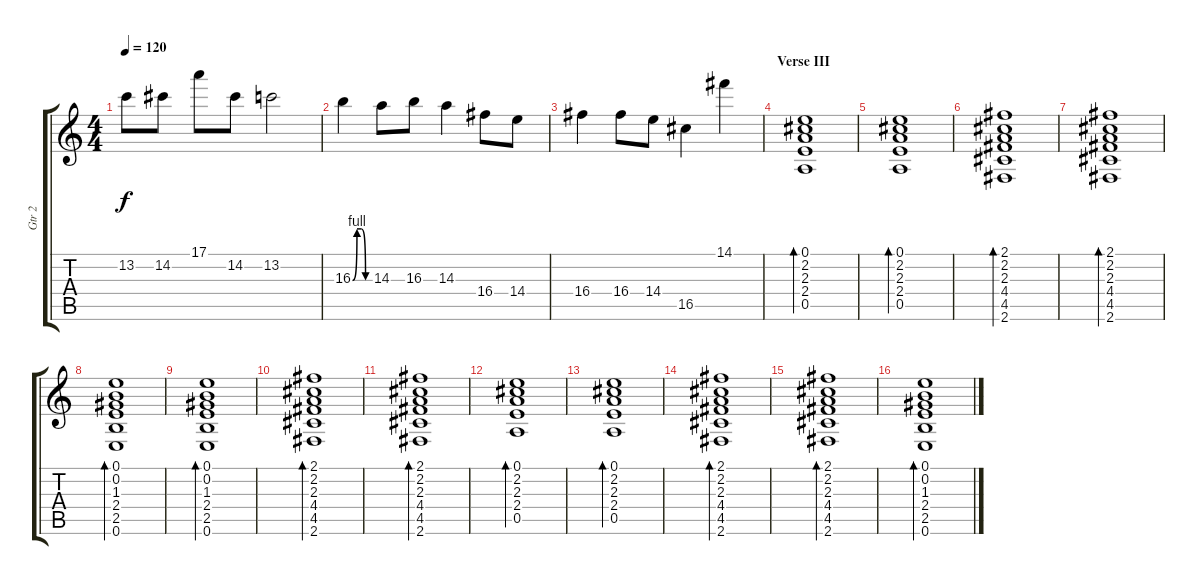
\track ("Gtr 2" "Gtr 2") {instrument electricguitarclean}
\staff {score tabs}
\tuning (E4 B3 G3 D3 A2 E2) {hide}
\ts (4 4)
\tempo 120
\clef g2
\ks c
13.2.8{dy f} 14.2.8 17.1.8 14.2.8 13.2.2 |
16.3{be (custom 0 0 15 4 30 4 45 0 60 0)}.4 14.3.8 16.3.8 14.3.4 16.4.8 14.4.8 |
16.4.4 16.4.8 14.4.8 16.5.4 14.1.4 |
\section ("" "Verse III")
(0.1 2.2 2.3 2.4 0.5).1{bd 240 volume 11 instrument electricguitarclean} |
(0.1 2.2 2.3 2.4 0.5).1{bd 240} |
(2.1 2.2 2.3 4.4 4.5 2.6).1{bd 240} |
(2.1 2.2 2.3 4.4 4.5 2.6).1{bd 240} |
(0.1 0.2 1.3 2.4 2.5 0.6).1{bd 240} |
(0.1 0.2 1.3 2.4 2.5 0.6).1{bd 240} |
(2.1 2.2 2.3 4.4 4.5 2.6).1{bd 240} |
(2.1 2.2 2.3 4.4 4.5 2.6).1{bd 240} |
(0.1 2.2 2.3 2.4 0.5).1{bd 240} |
(0.1 2.2 2.3 2.4 0.5).1{bd 240} |
(2.1 2.2 2.3 4.4 4.5 2.6).1{bd 240} |
(2.1 2.2 2.3 4.4 4.5 2.6).1{bd 240} |
(0.1 0.2 1.3 2.4 2.5 0.6).1{bd 240}
